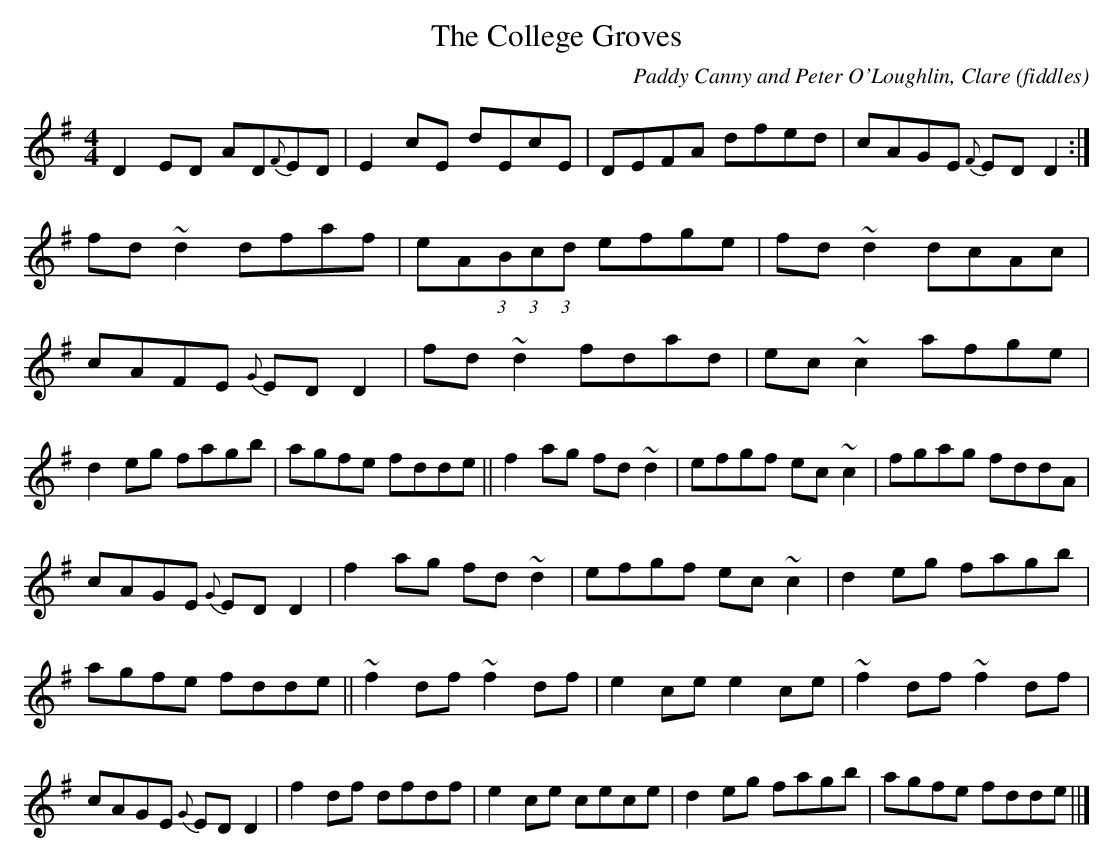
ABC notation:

X:1
T:The College Groves
C:Paddy Canny and Peter O'Loughlin, Clare (fiddles)
M:4/4
L:1/8
K:G
D2 ED AD{F}ED |E2 cE dEcE |DEFA dfed |cAGE {F}EDD2 :|fd~d2 dfaf |eA.(3:2:1B.(3:2:1c.(3:2:1d efge |fd~d2 dcAc |cAFE {G}EDD2 |fd~d2 fdad |ec~c2 afge |d2 eg fagb |agfe fdde ||f2 ag fd~d2 |efgf ec~c2 |fgag fddA |
cAGE {G}EDD2 |f2 ag fd~d2 |efgf ec~c2 |d2 eg fagb |agfe fdde ||~f2 df ~f2 df |e2 ce e2 ce |~f2 df ~f2 df |cAGE {G}EDD2 |f2 df dfdf |e2 ce cece |d2 eg fagb |agfe fdde ||]
